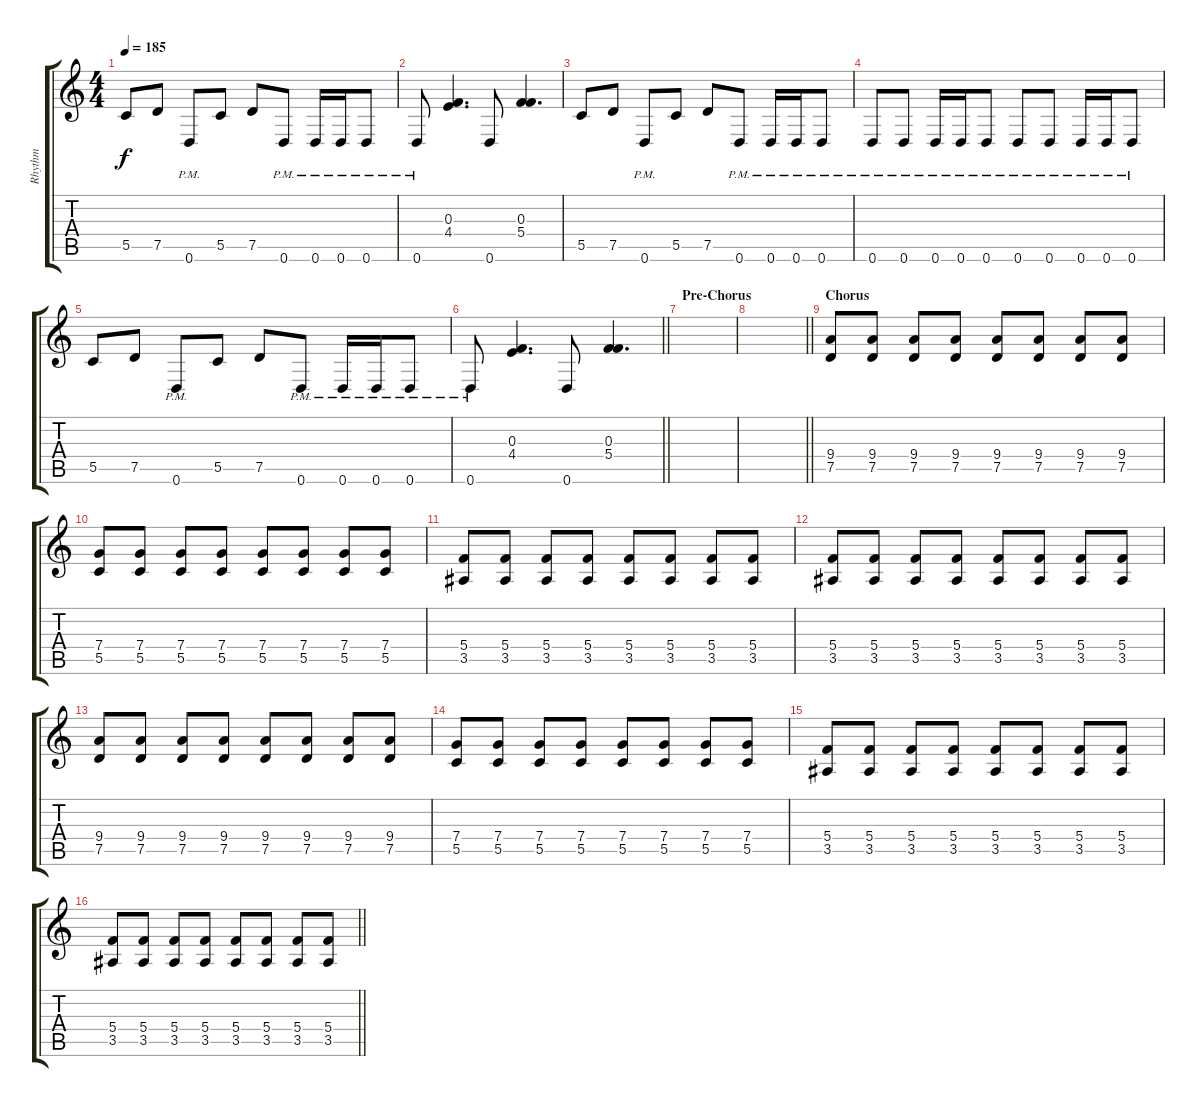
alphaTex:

\track ("Rhythm" "Rhythm") {instrument distortionguitar}
\staff {score tabs}
\tuning (D4 A3 F3 C3 G2 D2) {hide}
\ts (4 4)
\tempo 185
\clef g2
\ks c
5.5.8{dy f} 7.5.8 0.6{pm}.8 5.5.8 7.5.8 0.6{pm}.8 0.6{pm}.16 0.6{pm}.16 0.6{pm}.8 |
0.6{pm}.8 (0.3 4.4).4{d} 0.6.8 (0.3 5.4).4{d} |
5.5.8 7.5.8 0.6{pm}.8 5.5.8 7.5.8 0.6{pm}.8 0.6{pm}.16 0.6{pm}.16 0.6{pm}.8 |
0.6{pm}.8 0.6{pm}.8 0.6{pm}.16 0.6{pm}.16 0.6{pm}.8 0.6{pm}.8 0.6{pm}.8 0.6{pm}.16 0.6{pm}.16 0.6{pm}.8 |
5.5.8 7.5.8 0.6{pm}.8 5.5.8 7.5.8 0.6{pm}.8 0.6{pm}.16 0.6{pm}.16 0.6{pm}.8 |
\barLineRight lightlight
0.6{pm}.8 (0.3 4.4).4{d} 0.6.8 (0.3 5.4).4{d} |
\section ("" "Pre-Chorus")
|
\barLineRight lightlight
|
\section ("" "Chorus")
(9.4 7.5).8 (9.4 7.5).8 (9.4 7.5).8 (9.4 7.5).8 (9.4 7.5).8 (9.4 7.5).8 (9.4 7.5).8 (9.4 7.5).8 |
(7.4 5.5).8 (7.4 5.5).8 (7.4 5.5).8 (7.4 5.5).8 (7.4 5.5).8 (7.4 5.5).8 (7.4 5.5).8 (7.4 5.5).8 |
(5.4 3.5).8 (5.4 3.5).8 (5.4 3.5).8 (5.4 3.5).8 (5.4 3.5).8 (5.4 3.5).8 (5.4 3.5).8 (5.4 3.5).8 |
(5.4 3.5).8 (5.4 3.5).8 (5.4 3.5).8 (5.4 3.5).8 (5.4 3.5).8 (5.4 3.5).8 (5.4 3.5).8 (5.4 3.5).8 |
(9.4 7.5).8 (9.4 7.5).8 (9.4 7.5).8 (9.4 7.5).8 (9.4 7.5).8 (9.4 7.5).8 (9.4 7.5).8 (9.4 7.5).8 |
(7.4 5.5).8 (7.4 5.5).8 (7.4 5.5).8 (7.4 5.5).8 (7.4 5.5).8 (7.4 5.5).8 (7.4 5.5).8 (7.4 5.5).8 |
(5.4 3.5).8 (5.4 3.5).8 (5.4 3.5).8 (5.4 3.5).8 (5.4 3.5).8 (5.4 3.5).8 (5.4 3.5).8 (5.4 3.5).8 |
\barLineRight lightlight
(5.4 3.5).8 (5.4 3.5).8 (5.4 3.5).8 (5.4 3.5).8 (5.4 3.5).8 (5.4 3.5).8 (5.4 3.5).8 (5.4 3.5).8
